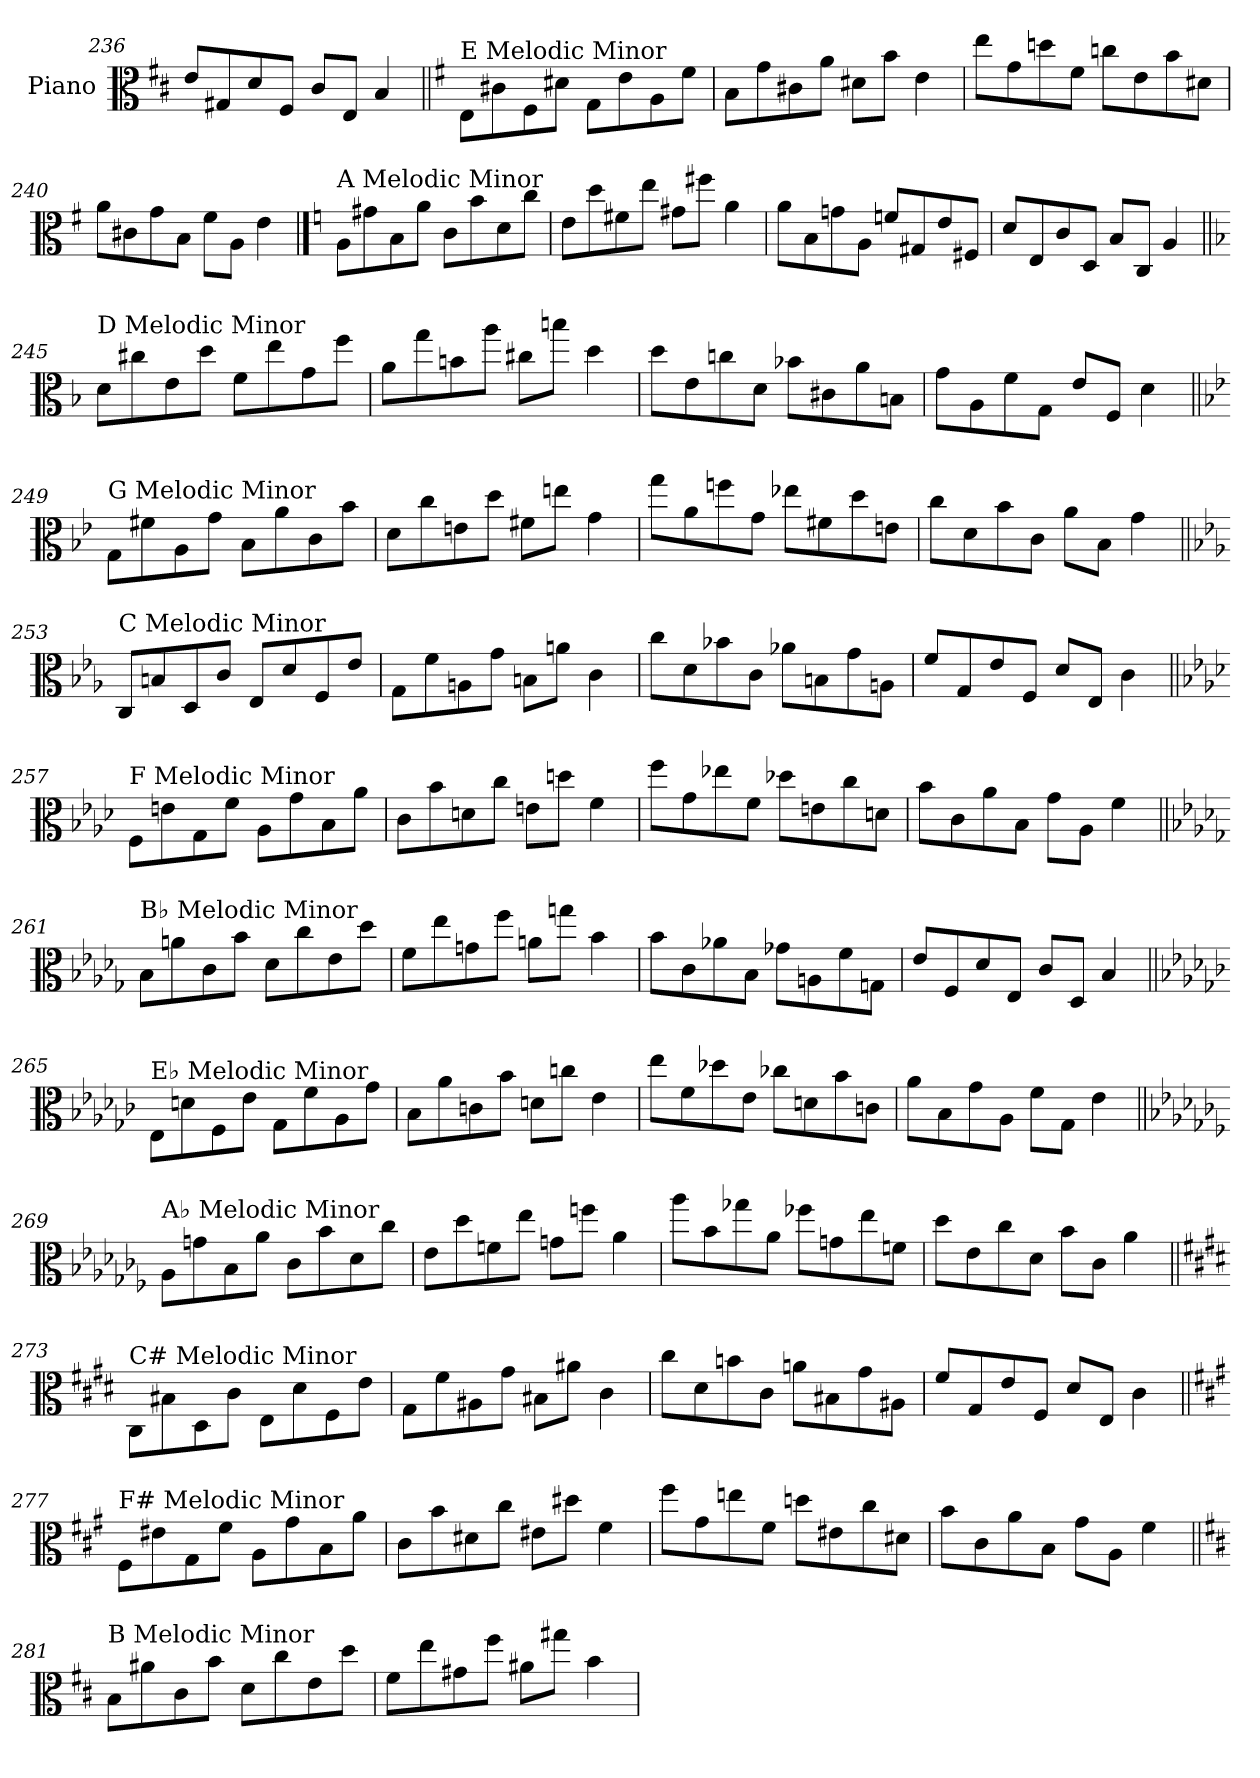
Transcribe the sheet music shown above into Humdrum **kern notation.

**kern
*part1
*staff1
*I"Piano
*I'Pno.
*clefC3
*k[f#c#]
=236
8e/L
8G#X/
8d/
8F#/J
8c#/L
8E/J
4B/
!!LO:LB:g=z
=237||
*k[f#]
!LO:TX:a:t=E Melodic Minor
8E\L
8c#X\
8F#\
8d#X\J
8G\L
8e\
8A\
8f#\J
=238
8B\L
8g\
8c#X\
8a\J
8d#X\L
8b\J
4e\
=239
8ee\L
8g\
8ddn\
8f#\J
8ccn\L
8e\
8b\
8d#X\J
=240
8a\L
8c#X\
8g\
8B\J
8f#\L
8A\J
4e\
!!LO:PB:g=z
==241
*k[]
!LO:TX:a:t=A Melodic Minor
8A\L
8g#X\
8B\
8a\J
8c\L
8b\
8d\
8cc\J
=242
8e\L
8dd\
8f#X\
8ee\J
8g#X\L
8ff#X\J
4a\
=243
8a\L
8B\
8gn\
8A\J
8fn/L
8G#X/
8e/
8F#X/J
=244
8d/L
8E/
8c/
8D/J
8B/L
8C/J
4A/
!!LO:LB:g=z
=245||
*k[b-]
!LO:TX:a:t=D Melodic Minor
8d\L
8cc#X\
8e\
8dd\J
8f\L
8ee\
8g\
8ff\J
=246
8a\L
8gg\
8bn\
8aa\J
8cc#X\L
8bbn\J
4dd\
=247
8dd\L
8e\
8ccn\
8d\J
8b-X\L
8c#X\
8a\
8Bn\J
=248
8g\L
8A\
8f\
8G\J
8e/L
8F/J
4d\
!!LO:LB:g=z
=249||
*k[b-e-]
!LO:TX:a:t=G Melodic Minor
8G\L
8f#X\
8A\
8g\J
8B-\L
8a\
8c\
8b-\J
=250
8d\L
8cc\
8en\
8dd\J
8f#X\L
8een\J
4g\
=251
8gg\L
8a\
8ffn\
8g\J
8ee-X\L
8f#X\
8dd\
8en\J
=252
8cc\L
8d\
8b-\
8c\J
8a\L
8B-\J
4g\
!!LO:LB:g=z
=253||
*k[b-e-a-]
!LO:TX:a:t=C Melodic Minor
8C/L
8Bn/
8D/
8c/J
8E-/L
8d/
8F/
8e-/J
=254
8G\L
8f\
8An\
8g\J
8Bn\L
8an\J
4c\
=255
8cc\L
8d\
8b-X\
8c\J
8a-X\L
8Bn\
8g\
8An\J
=256
8f/L
8G/
8e-/
8F/J
8d/L
8E-/J
4c\
!!LO:LB:g=z
=257||
*k[b-e-a-d-]
!LO:TX:a:t=F Melodic Minor
8F\L
8en\
8G\
8f\J
8A-\L
8g\
8B-\
8a-\J
=258
8c\L
8b-\
8dn\
8cc\J
8en\L
8ddn\J
4f\
=259
8ff\L
8g\
8ee-X\
8f\J
8dd-X\L
8en\
8cc\
8dn\J
=260
8b-\L
8c\
8a-\
8B-\J
8g\L
8A-\J
4f\
!!LO:LB:g=z
=261||
*k[b-e-a-d-g-]
!LO:TX:a:t=B♭ Melodic Minor
8B-\L
8an\
8c\
8b-\J
8d-\L
8cc\
8e-\
8dd-\J
=262
8f\L
8ee-\
8gn\
8ff\J
8an\L
8ggn\J
4b-\
=263
8b-\L
8c\
8a-X\
8B-\J
8g-X\L
8An\
8f\
8Gn\J
=264
8e-/L
8F/
8d-/
8E-/J
8c/L
8D-/J
4B-/
!!LO:PB:g=z
=265||
*k[b-e-a-d-g-c-]
!LO:TX:a:t=E♭ Melodic Minor
8E-\L
8dn\
8F\
8e-\J
8G-\L
8f\
8A-\
8g-\J
=266
8B-\L
8a-\
8cn\
8b-\J
8dn\L
8ccn\J
4e-\
=267
8ee-\L
8f\
8dd-X\
8e-\J
8cc-X\L
8dn\
8b-\
8cn\J
=268
8a-\L
8B-\
8g-\
8A-\J
8f\L
8G-\J
4e-\
!!LO:LB:g=z
=269||
*k[b-e-a-d-g-c-f-]
!LO:TX:a:t=A♭ Melodic Minor
8A-\L
8gn\
8B-\
8a-\J
8c-\L
8b-\
8d-\
8cc-\J
=270
8e-\L
8dd-\
8fn\
8ee-\J
8gn\L
8ffn\J
4a-\
=271
8aa-\L
8b-\
8gg-X\
8a-\J
8ff-X\L
8gn\
8ee-\
8fn\J
=272
8dd-\L
8e-\
8cc-\
8d-\J
8b-\L
8c-\J
4a-\
!!LO:LB:g=z
=273||
*k[f#c#g#d#]
!LO:TX:a:t=C# Melodic Minor
8C#\L
8B#X\
8D#\
8c#\J
8E\L
8d#\
8F#\
8e\J
=274
8G#\L
8f#\
8A#X\
8g#\J
8B#X\L
8a#X\J
4c#\
=275
8cc#\L
8d#\
8bn\
8c#\J
8an\L
8B#X\
8g#\
8A#X\J
=276
8f#/L
8G#/
8e/
8F#/J
8d#/L
8E/J
4c#\
!!LO:LB:g=z
=277||
*k[f#c#g#]
!LO:TX:a:t=F# Melodic Minor
8F#\L
8e#X\
8G#\
8f#\J
8A\L
8g#\
8B\
8a\J
=278
8c#\L
8b\
8d#X\
8cc#\J
8e#X\L
8dd#X\J
4f#\
=279
8ff#\L
8g#\
8een\
8f#\J
8ddn\L
8e#X\
8cc#\
8d#X\J
=280
8b\L
8c#\
8a\
8B\J
8g#\L
8A\J
4f#\
!!LO:LB:g=z
=281||
*k[f#c#]
!LO:TX:a:t=B Melodic Minor
8B\L
8a#X\
8c#\
8b\J
8d\L
8cc#\
8e\
8dd\J
=282
8f#\L
8ee\
8g#X\
8ff#\J
8a#X\L
8gg#X\J
4b\
=
*-
